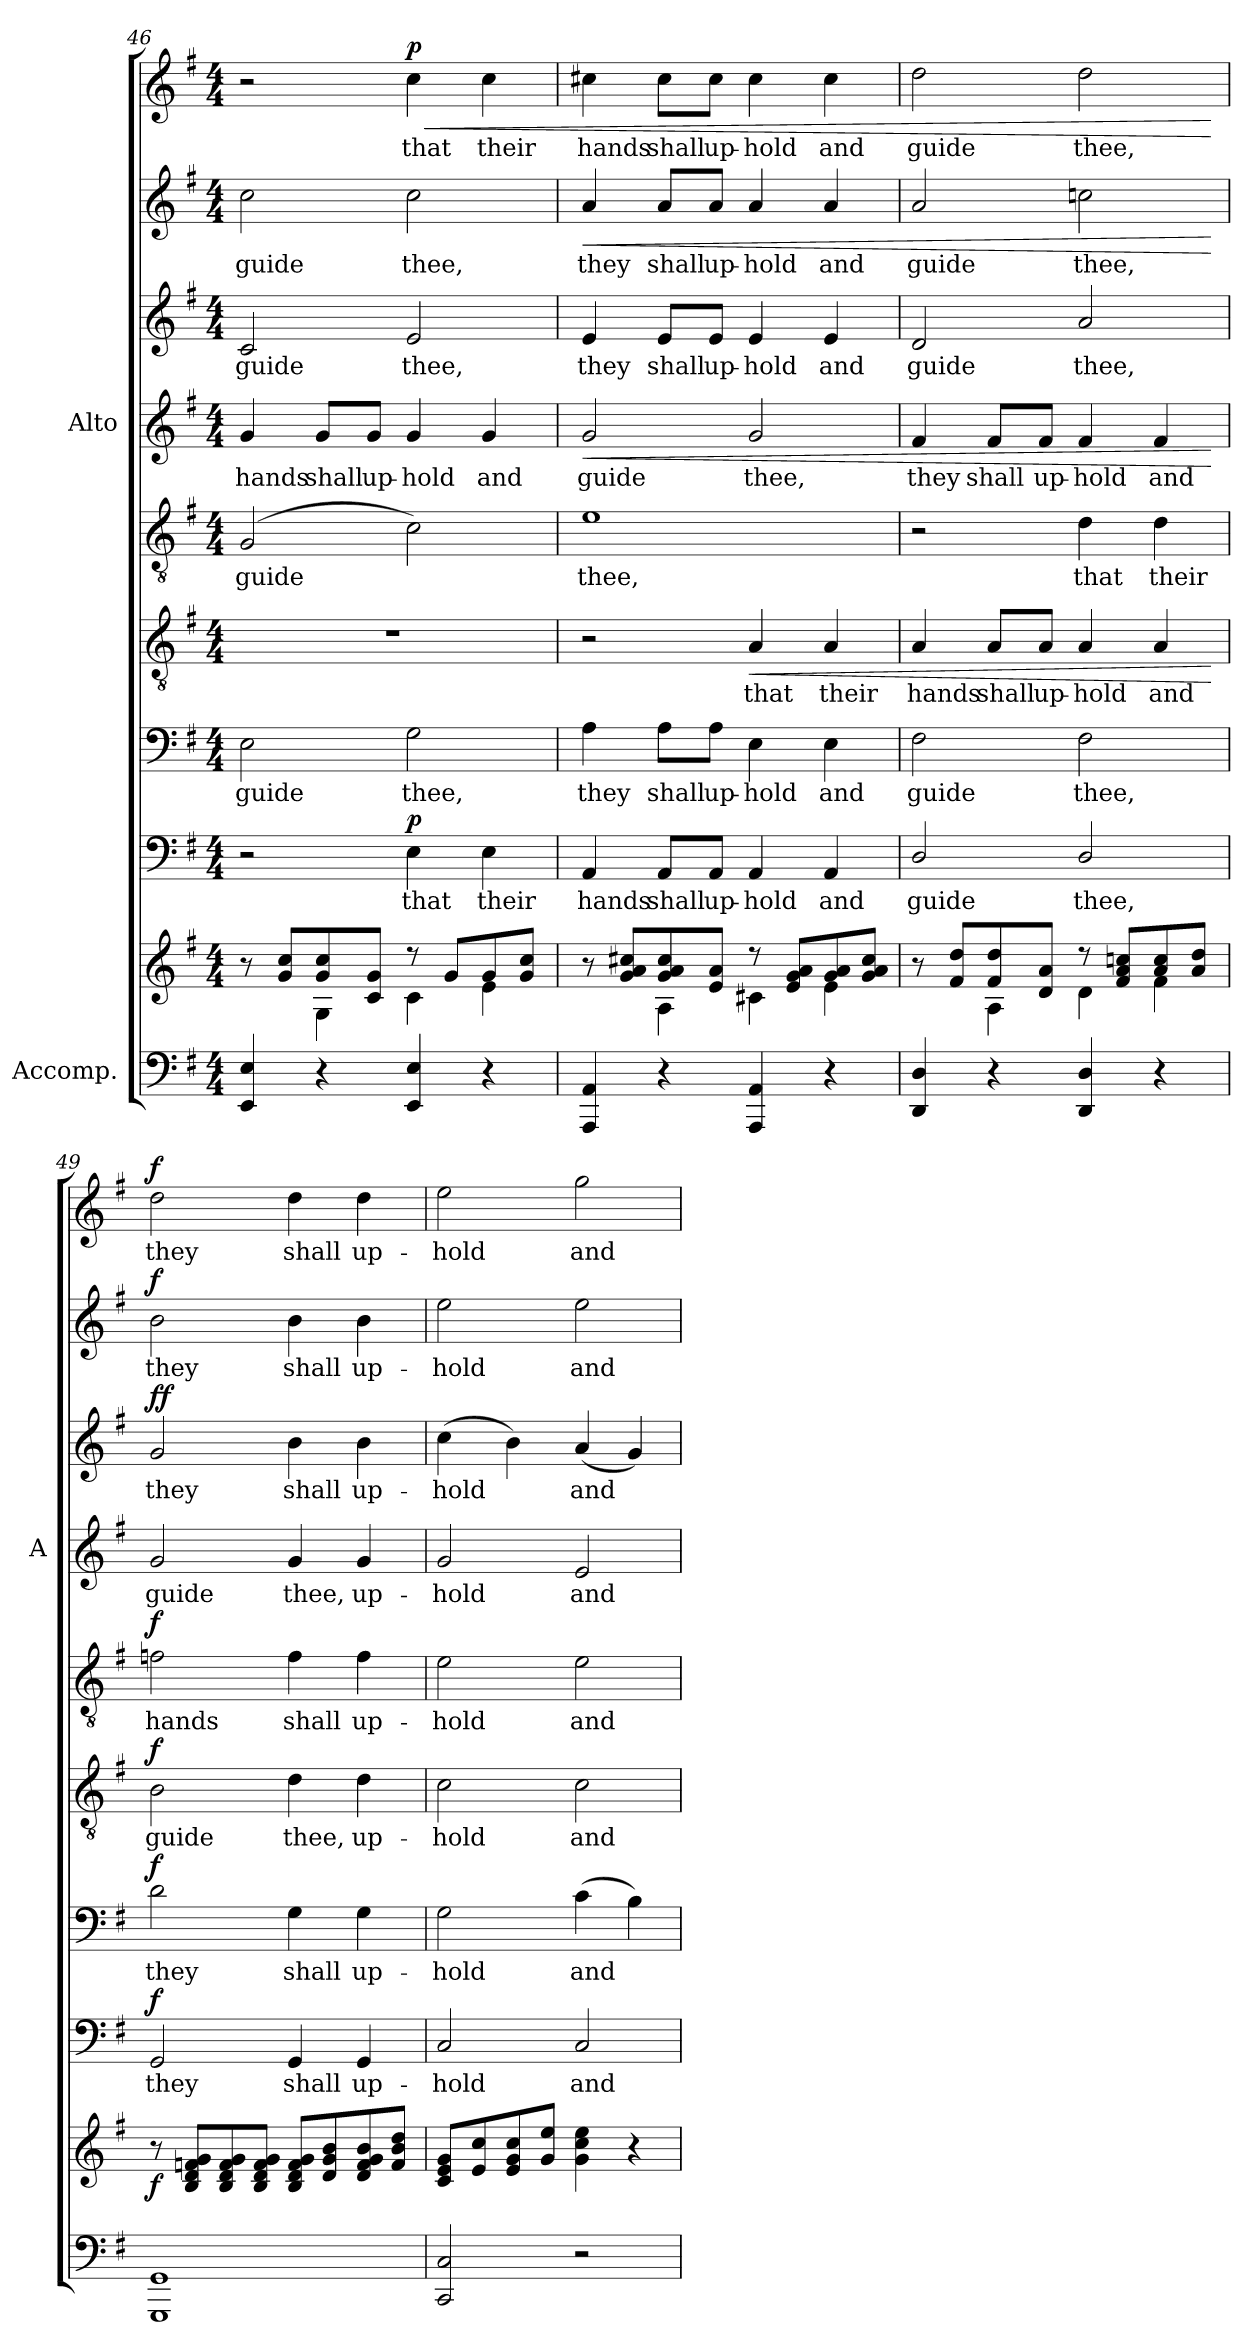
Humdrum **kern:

**kern	**kern	**dynam	**kern	**text	**dynam	**kern	**text	**dynam	**kern	**text	**dynam	**kern	**text	**dynam	**kern	**text	**kern	**text	**dynam	**kern	**text	**dynam	**kern	**text	**dynam
*part8	*part8	*part8	*part7	*part7	*part7	*part6	*part6	*part6	*part5	*part5	*part5	*part4	*part4	*part4	*part3	*part3	*part3	*part3	*part3	*part2	*part2	*part2	*part1	*part1	*part1
*staff10	*staff9	*staff9/10	*staff8	*staff8	*staff8	*staff7	*staff7	*staff7	*staff6	*staff6	*staff6	*staff5	*staff5	*staff5	*staff4	*staff4	*staff3	*staff3	*staff3/4	*staff2	*staff2	*staff2	*staff1	*staff1	*staff1
*I"Accomp.	*	*	*	*	*	*	*	*	*	*	*	*	*	*	*I"Alto	*	*	*	*	*	*	*	*	*	*
*	*	*	*	*	*	*	*	*	*	*	*	*	*	*	*I'A	*	*	*	*	*	*	*	*	*	*
*clefF4	*clefG2	*	*clefF4	*	*	*clefF4	*	*	*clefGv2	*	*	*clefGv2	*	*	*clefG2	*	*clefG2	*	*	*clefG2	*	*	*clefG2	*	*
*k[f#]	*k[f#]	*	*k[f#]	*	*	*k[f#]	*	*	*k[f#]	*	*	*k[f#]	*	*	*k[f#]	*	*k[f#]	*	*	*k[f#]	*	*	*k[f#]	*	*
*G:	*G:	*	*G:	*	*	*G:	*	*	*G:	*	*	*G:	*	*	*G:	*	*G:	*	*	*G:	*	*	*G:	*	*
*M4/4	*M4/4	*	*M4/4	*	*	*M4/4	*	*	*M4/4	*	*	*M4/4	*	*	*M4/4	*	*M4/4	*	*	*M4/4	*	*	*M4/4	*	*
=46	=46	=46	=46	=46	=46	=46	=46	=46	=46	=46	=46	=46	=46	=46	=46	=46	=46	=46	=46	=46	=46	=46	=46	=46	=46
*	*^	*	*	*	*	*	*	*	*	*	*	*	*	*	*	*	*	*	*	*	*	*	*	*	*
!	!	!	!	!	!	!	!	!LO:LY:b	!	!	!	!	!	!LO:LY:b	!	!	!LO:LY:b	!	!LO:LY:b	!	!	!LO:LY:b	!	!	!	!
4EE/ 4E/	8r	4ryy	.	2r	.	.	2E\	guide	.	1r	.	.	(<2G/	guide	.	4g/	hands	2c/	guide	.	2cc\	guide	.	2r	.	.
.	8g/ 8cc/L	.	.	.	.	.	.	.	.	.	.	.	.	.	.	.	.	.	.	.	.	.	.	.	.	.
!	!	!	!	!	!	!	!	!	!	!	!	!	!	!	!	!	!LO:LY:b	!	!	!	!	!	!	!	!	!
4r	8g/ 8cc/	4G\	.	.	.	.	.	.	.	.	.	.	.	.	.	8g/L	shall	.	.	.	.	.	.	.	.	.
!	!	!	!	!	!	!	!	!	!	!	!	!	!	!	!	!	!LO:LY:b	!	!	!	!	!	!	!	!	!
.	8c/ 8g/J	.	.	.	.	.	.	.	.	.	.	.	.	.	.	8g/J	up-	.	.	.	.	.	.	.	.	.
!	!	!	!	!	!LO:LY:b	!LO:DY:b	!	!LO:LY:b	!	!	!	!	!	!	!	!	!LO:LY:b	!	!LO:LY:b	!	!	!LO:LY:b	!	!	!LO:LY:b	!LO:HP:b
!	!	!	!	!	!	!	!	!	!	!	!	!	!	!	!	!	!	!	!	!	!	!	!	!	!	!LO:DY:n=1:b
4EE/ 4E/	8r	4c\	.	4E\	that	p	2G\	thee,	.	.	.	.	2c\)	.	.	4g/	-hold	2e/	thee,	.	2cc\	thee,	.	4cc\	that	< p
.	8g/L	.	.	.	.	.	.	.	.	.	.	.	.	.	.	.	.	.	.	.	.	.	.	.	.	.
!	!	!	!	!	!LO:LY:b	!	!	!	!	!	!	!	!	!	!	!	!LO:LY:b	!	!	!	!	!	!	!	!LO:LY:b	!
4r	8g/	4e\	.	4E\	their	.	.	.	.	.	.	.	.	.	.	4g/	and	.	.	.	.	.	.	4cc\	their	.
.	8g/ 8cc/J	.	.	.	.	.	.	.	.	.	.	.	.	.	.	.	.	.	.	.	.	.	.	.	.	.
=47	=47	=47	=47	=47	=47	=47	=47	=47	=47	=47	=47	=47	=47	=47	=47	=47	=47	=47	=47	=47	=47	=47	=47	=47	=47	=47
!	!	!	!	!	!LO:LY:b	!	!	!LO:LY:b	!	!	!	!	!	!LO:LY:b	!	!	!LO:LY:b	!	!LO:LY:b	!LO:HP:b=2	!	!LO:LY:b	!LO:HP:b	!	!LO:LY:b	!
4AAA/ 4AA/	8r	4ryy	.	4AA/	hands	.	4A\	they	.	2r	.	.	1e	thee,	.	2g/	guide	4e/	they	<	4a/	they	<	4cc#X\	hands	.
.	8g/ 8a/ 8cc#X/L	.	.	.	.	.	.	.	.	.	.	.	.	.	.	.	.	.	.	.	.	.	.	.	.	.
!	!	!	!	!	!LO:LY:b	!	!	!LO:LY:b	!	!	!	!	!	!	!	!	!	!	!LO:LY:b	!	!	!LO:LY:b	!	!	!LO:LY:b	!
4r	8g/ 8a/ 8cc#/	4A\	.	8AA/L	shall	.	8A\L	shall	.	.	.	.	.	.	.	.	.	8e/L	shall	.	8a/L	shall	.	8cc#\L	shall	.
!	!	!	!	!	!LO:LY:b	!	!	!LO:LY:b	!	!	!	!	!	!	!	!	!	!	!LO:LY:b	!	!	!LO:LY:b	!	!	!LO:LY:b	!
.	8e/ 8a/J	.	.	8AA/J	up-	.	8A\J	up-	.	.	.	.	.	.	.	.	.	8e/J	up-	.	8a/J	up-	.	8cc#\J	up-	.
!	!	!	!	!	!LO:LY:b	!	!	!LO:LY:b	!	!	!LO:LY:b	!LO:HP:b	!	!	!	!	!LO:LY:b	!	!LO:LY:b	!	!	!LO:LY:b	!	!	!LO:LY:b	!
4AAA/ 4AA/	8r	4c#X\	.	4AA/	-hold	.	4E\	-hold	.	4A/	that	<	.	.	.	2g/	thee,	4e/	-hold	.	4a/	-hold	.	4cc#\	-hold	.
.	8e/ 8g/ 8a/L	.	.	.	.	.	.	.	.	.	.	.	.	.	.	.	.	.	.	.	.	.	.	.	.	.
!	!	!	!	!	!LO:LY:b	!	!	!LO:LY:b	!	!	!LO:LY:b	!	!	!	!	!	!	!	!LO:LY:b	!	!	!LO:LY:b	!	!	!LO:LY:b	!
4r	8g/ 8a/	4e\	.	4AA/	and	.	4E\	and	.	4A/	their	.	.	.	.	.	.	4e/	and	.	4a/	and	.	4cc#\	and	.
.	8g/ 8a/ 8cc#/J	.	.	.	.	.	.	.	.	.	.	.	.	.	.	.	.	.	.	.	.	.	.	.	.	.
=48	=48	=48	=48	=48	=48	=48	=48	=48	=48	=48	=48	=48	=48	=48	=48	=48	=48	=48	=48	=48	=48	=48	=48	=48	=48	=48
!	!	!	!	!	!LO:LY:b	!	!	!LO:LY:b	!	!	!LO:LY:b	!	!	!	!	!	!LO:LY:b	!	!LO:LY:b	!	!	!LO:LY:b	!	!	!LO:LY:b	!
4DD/ 4D/	8r	4ryy	.	2D/	guide	.	2F#\	guide	.	4A/	hands	.	2r	.	.	4f#/	they	2d/	guide	.	2a/	guide	.	2dd\	guide	.
.	8f#/ 8dd/L	.	.	.	.	.	.	.	.	.	.	.	.	.	.	.	.	.	.	.	.	.	.	.	.	.
!	!	!	!	!	!	!	!	!	!	!	!LO:LY:b	!	!	!	!	!	!LO:LY:b	!	!	!	!	!	!	!	!	!
4r	8f#/ 8dd/	4A\	.	.	.	.	.	.	.	8A/L	shall	.	.	.	.	8f#/L	shall	.	.	.	.	.	.	.	.	.
!	!	!	!	!	!	!	!	!	!	!	!LO:LY:b	!	!	!	!	!	!LO:LY:b	!	!	!	!	!	!	!	!	!
.	8d/ 8a/J	.	.	.	.	.	.	.	.	8A/J	up-	.	.	.	.	8f#/J	up-	.	.	.	.	.	.	.	.	.
!	!	!	!	!	!LO:LY:b	!	!	!LO:LY:b	!	!	!LO:LY:b	!	!	!LO:LY:b	!	!	!LO:LY:b	!	!LO:LY:b	!	!	!LO:LY:b	!	!	!LO:LY:b	!
4DD/ 4D/	8r	4d\	.	2D/	thee,	.	2F#\	thee,	.	4A/	-hold	.	4d\	that	.	4f#/	-hold	2a/	thee,	.	2ccni\	thee,	.	2dd\	thee,	.
.	8f#/ 8a/ 8ccni/L	.	.	.	.	.	.	.	.	.	.	.	.	.	.	.	.	.	.	.	.	.	.	.	.	.
!	!	!	!	!	!	!	!	!	!	!	!LO:LY:b	!	!	!LO:LY:b	!	!	!LO:LY:b	!	!	!	!	!	!	!	!	!
4r	8a/ 8cc/	4f#\	.	.	.	.	.	.	.	4A/	and	.	4d\	their	.	4f#/	and	.	.	.	.	.	.	.	.	.
.	8a/ 8dd/J	.	.	.	.	.	.	.	.	.	.	.	.	.	.	.	.	.	.	.	.	.	.	.	.	.
*	*v	*v	*	*	*	*	*	*	*	*	*	*	*	*	*	*	*	*	*	*	*	*	*	*	*	*
.	.	.	.	.	.	.	.	.	.	.	[	.	.	.	.	.	.	.	[	.	.	[	.	.	[
!!LO:LB:g=z
=49	=49	=49	=49	=49	=49	=49	=49	=49	=49	=49	=49	=49	=49	=49	=49	=49	=49	=49	=49	=49	=49	=49	=49	=49	=49
!	!	!LO:DY:b	!	!LO:LY:b	!LO:DY:b	!	!LO:LY:b	!LO:DY:b	!	!LO:LY:b	!LO:DY:b	!	!LO:LY:b	!LO:DY:b	!	!LO:LY:b	!	!LO:LY:b	!LO:DY:b=2	!	!LO:LY:b	!	!	!LO:LY:b	!
!	!	!	!	!	!	!	!	!	!	!	!	!	!	!	!	!	!	!	!LO:DY:n=1:b	!	!	!LO:DY:b	!	!	!LO:DY:b
1GGG 1GG	8r	f	2GG/	they	f	2d\	they	f	2B\	guide	f	2fn\	hands	f	2g/	-guide	2g/	they	f f	2b\	they	f	2dd\	they	f
.	8B/ 8d/ 8fn/ 8g/L	.	.	.	.	.	.	.	.	.	.	.	.	.	.	.	.	.	.	.	.	.	.	.	.
.	8B/ 8d/ 8f/ 8g/	.	.	.	.	.	.	.	.	.	.	.	.	.	.	.	.	.	.	.	.	.	.	.	.
.	8B/ 8d/ 8f/ 8g/J	.	.	.	.	.	.	.	.	.	.	.	.	.	.	.	.	.	.	.	.	.	.	.	.
!	!	!	!	!LO:LY:b	!	!	!LO:LY:b	!	!	!LO:LY:b	!	!	!LO:LY:b	!	!	!LO:LY:b	!	!LO:LY:b	!	!	!LO:LY:b	!	!	!LO:LY:b	!
.	8B/ 8d/ 8f/ 8g/L	.	4GG/	shall	.	4G\	shall	.	4d\	thee,	.	4f\	shall	.	4g/	thee,	4b\	shall	.	4b\	shall	.	4dd\	shall	.
.	8d/ 8g/ 8b/	.	.	.	.	.	.	.	.	.	.	.	.	.	.	.	.	.	.	.	.	.	.	.	.
!	!	!	!	!LO:LY:b	!	!	!LO:LY:b	!	!	!LO:LY:b	!	!	!LO:LY:b	!	!	!LO:LY:b	!	!LO:LY:b	!	!	!LO:LY:b	!	!	!LO:LY:b	!
.	8d/ 8f/ 8g/ 8b/	.	4GG/	up-	.	4G\	up-	.	4d\	up-	.	4f\	up-	.	4g/	up-	4b\	up-	.	4b\	up-	.	4dd\	up-	.
.	8f/ 8b/ 8dd/J	.	.	.	.	.	.	.	.	.	.	.	.	.	.	.	.	.	.	.	.	.	.	.	.
=50	=50	=50	=50	=50	=50	=50	=50	=50	=50	=50	=50	=50	=50	=50	=50	=50	=50	=50	=50	=50	=50	=50	=50	=50	=50
!	!	!	!	!LO:LY:b	!	!	!LO:LY:b	!	!	!LO:LY:b	!	!	!LO:LY:b	!	!	!LO:LY:b	!	!LO:LY:b	!	!	!LO:LY:b	!	!	!LO:LY:b	!
2CC/ 2C/	8c/ 8e/ 8g/L	.	2C/	-hold	.	2G\	-hold	.	2c\	-hold	.	2e\	-hold	.	2g/	hold	(>4cc\	-hold	.	2ee\	-hold	.	2ee\	-hold	.
.	8e/ 8cc/	.	.	.	.	.	.	.	.	.	.	.	.	.	.	.	.	.	.	.	.	.	.	.	.
.	8e/ 8g/ 8cc/	.	.	.	.	.	.	.	.	.	.	.	.	.	.	.	4b\)	.	.	.	.	.	.	.	.
.	8g/ 8ee/J	.	.	.	.	.	.	.	.	.	.	.	.	.	.	.	.	.	.	.	.	.	.	.	.
!	!	!	!	!LO:LY:b	!	!	!LO:LY:b	!	!	!LO:LY:b	!	!	!LO:LY:b	!	!	!LO:LY:b	!	!LO:LY:b	!	!	!LO:LY:b	!	!	!LO:LY:b	!
2r	4g\ 4cc\ 4ee\	.	2C/	and	.	(>4c\	and	.	2c\	and	.	2e\	and	.	2e/	and	(<4a/	and	.	2ee\	and	.	2gg\	and	.
.	4r	.	.	.	.	4B\)	.	.	.	.	.	.	.	.	.	.	4g/)	.	.	.	.	.	.	.	.
=	=	=	=	=	=	=	=	=	=	=	=	=	=	=	=	=	=	=	=	=	=	=	=	=	=
*-	*-	*-	*-	*-	*-	*-	*-	*-	*-	*-	*-	*-	*-	*-	*-	*-	*-	*-	*-	*-	*-	*-	*-	*-	*-
